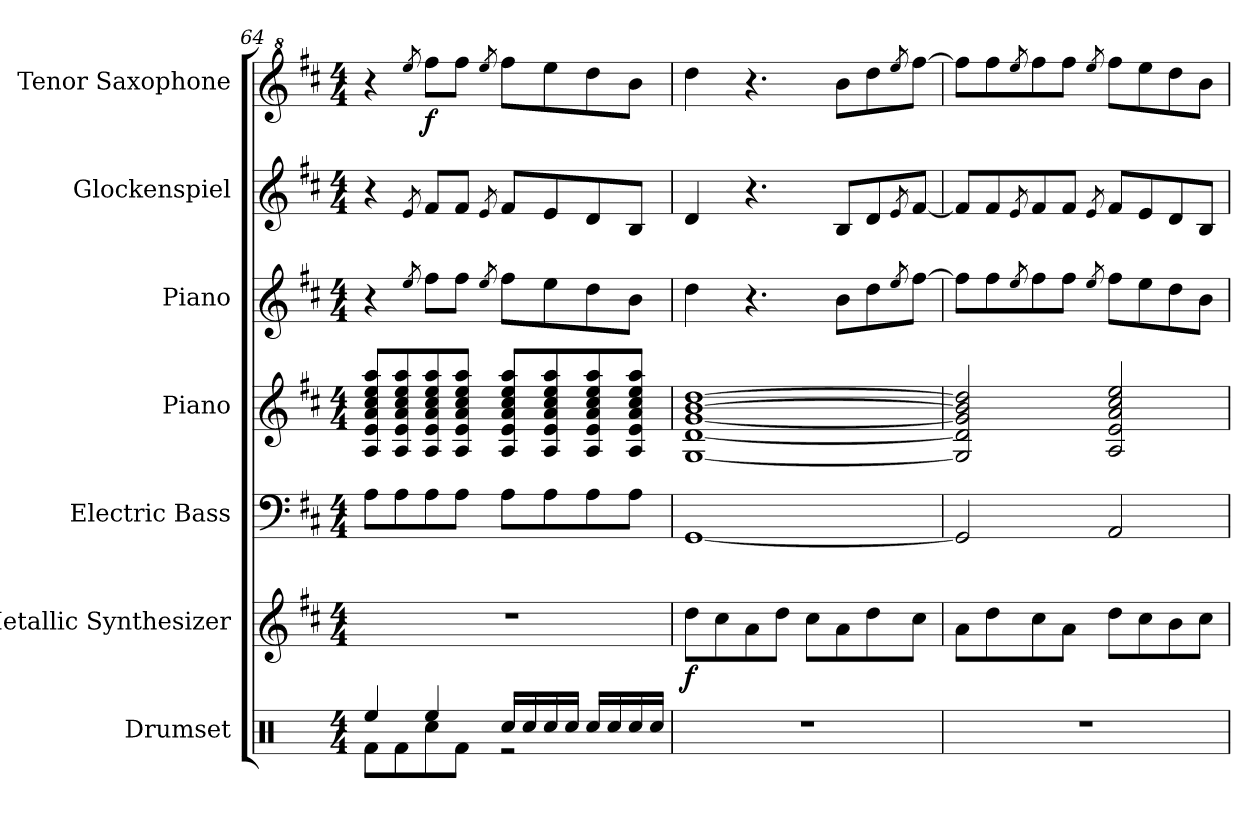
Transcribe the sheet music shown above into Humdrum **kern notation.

**kern	**kern	**dynam	**kern	**kern	**kern	**kern	**kern	**dynam
*part7	*part6	*part6	*part5	*part4	*part3	*part2	*part1	*part1
*staff7	*staff6	*staff6	*staff5	*staff4	*staff3	*staff2	*staff1	*staff1
*I"Drumset	*I"Metallic Synthesizer	*	*I"Electric Bass	*I"Piano	*I"Piano	*I"Glockenspiel	*I"Tenor Saxophone	*
*I'D. Set	*I'Synth.	*	*I'El. B.	*I'Pno.	*I'Pno.	*I'Glock.	*I'T. Sax.	*
*clefX	*clefG2	*	*clefF4	*clefG2	*clefG2	*clefG2	*clefG^2	*
*	*	*	*ITrd7c12	*	*	*ITrd-14c-24	*ITrd8c14	*
*k[]	*k[f#c#]	*	*k[f#c#]	*k[f#c#]	*k[f#c#]	*k[f#c#]	*k[f#c#]	*
*M4/4	*M4/4	*	*M4/4	*M4/4	*M4/4	*M4/4	*M4/4	*
=64	=64	=64	=64	=64	=64	=64	=64	=64
*^	*	*	*	*	*	*	*	*
4Ree/	8Rf\L	1r	.	8AA\L	8A/ 8e/ 8a/ 8cc#/ 8ee/ 8aa/L	4r	4r	4r	.
.	8Rf\	.	.	8AA\	8A/ 8e/ 8a/ 8cc#/ 8ee/ 8aa/	.	.	.	.
.	.	.	.	.	.	8qee/	8qeee/	8qee/	.
!	!	!	!	!	!	!	!	!	!LO:DY:b
4Ree/	8Rcc\	.	.	8AA\	8A/ 8e/ 8a/ 8cc#/ 8ee/ 8aa/	8ff#\L	8fff#/L	8ff#\L	f
.	8Rf\J	.	.	8AA\J	8A/ 8e/ 8a/ 8cc#/ 8ee/ 8aa/J	8ff#\J	8fff#/J	8ff#\J	.
.	.	.	.	.	.	8qee/	8qeee/	8qee/	.
16Rcc/LL	2r	.	.	8AA\L	8A/ 8e/ 8a/ 8cc#/ 8ee/ 8aa/L	8ff#\L	8fff#/L	8ff#\L	.
16Rcc/	.	.	.	.	.	.	.	.	.
16Rcc/	.	.	.	8AA\	8A/ 8e/ 8a/ 8cc#/ 8ee/ 8aa/	8ee\	8eee/	8ee\	.
16Rcc/JJ	.	.	.	.	.	.	.	.	.
16Rcc/LL	.	.	.	8AA\	8A/ 8e/ 8a/ 8cc#/ 8ee/ 8aa/	8dd\	8ddd/	8dd\	.
16Rcc/	.	.	.	.	.	.	.	.	.
16Rcc/	.	.	.	8AA\J	8A/ 8e/ 8a/ 8cc#/ 8ee/ 8aa/J	8b\J	8bb/J	8b\J	.
16Rcc/JJ	.	.	.	.	.	.	.	.	.
*v	*v	*	*	*	*	*	*	*	*
=65	=65	=65	=65	=65	=65	=65	=65	=65
!	!	!LO:DY:b	!	!	!	!	!	!
1r	8dd\L	f	[1GGG	[1G [1d [1g [1b [1dd	4dd\	4ddd/	4dd\	.
.	8cc#\	.	.	.	.	.	.	.
.	8a\	.	.	.	4.r	4.r	4.r	.
.	8dd\J	.	.	.	.	.	.	.
.	8cc#\L	.	.	.	.	.	.	.
.	8a\	.	.	.	8b\L	8bb/L	8b\L	.
.	8dd\	.	.	.	8dd\	8ddd/	8dd\	.
.	.	.	.	.	8qee/	8qeee/	8qee/	.
.	8cc#\J	.	.	.	[8ff#\J	[8fff#/J	[8ff#\J	.
!!LO:PB:g=z
=66	=66	=66	=66	=66	=66	=66	=66	=66
1r	8a\L	.	2GGG/]	2G/] 2d/] 2g/] 2b/] 2dd/]	8ff#\L]	8fff#/L]	8ff#\L]	.
.	8dd\	.	.	.	8ff#\	8fff#/	8ff#\	.
.	.	.	.	.	8qee/	8qeee/	8qee/	.
.	8cc#\	.	.	.	8ff#\	8fff#/	8ff#\	.
.	8a\J	.	.	.	8ff#\J	8fff#/J	8ff#\J	.
.	.	.	.	.	8qee/	8qeee/	8qee/	.
.	8dd\L	.	2AAA/	2A/ 2e/ 2a/ 2cc#/ 2ee/	8ff#\L	8fff#/L	8ff#\L	.
.	8cc#\	.	.	.	8ee\	8eee/	8ee\	.
.	8b\	.	.	.	8dd\	8ddd/	8dd\	.
.	8cc#\J	.	.	.	8b\J	8bb/J	8b\J	.
=	=	=	=	=	=	=	=	=
*-	*-	*-	*-	*-	*-	*-	*-	*-
